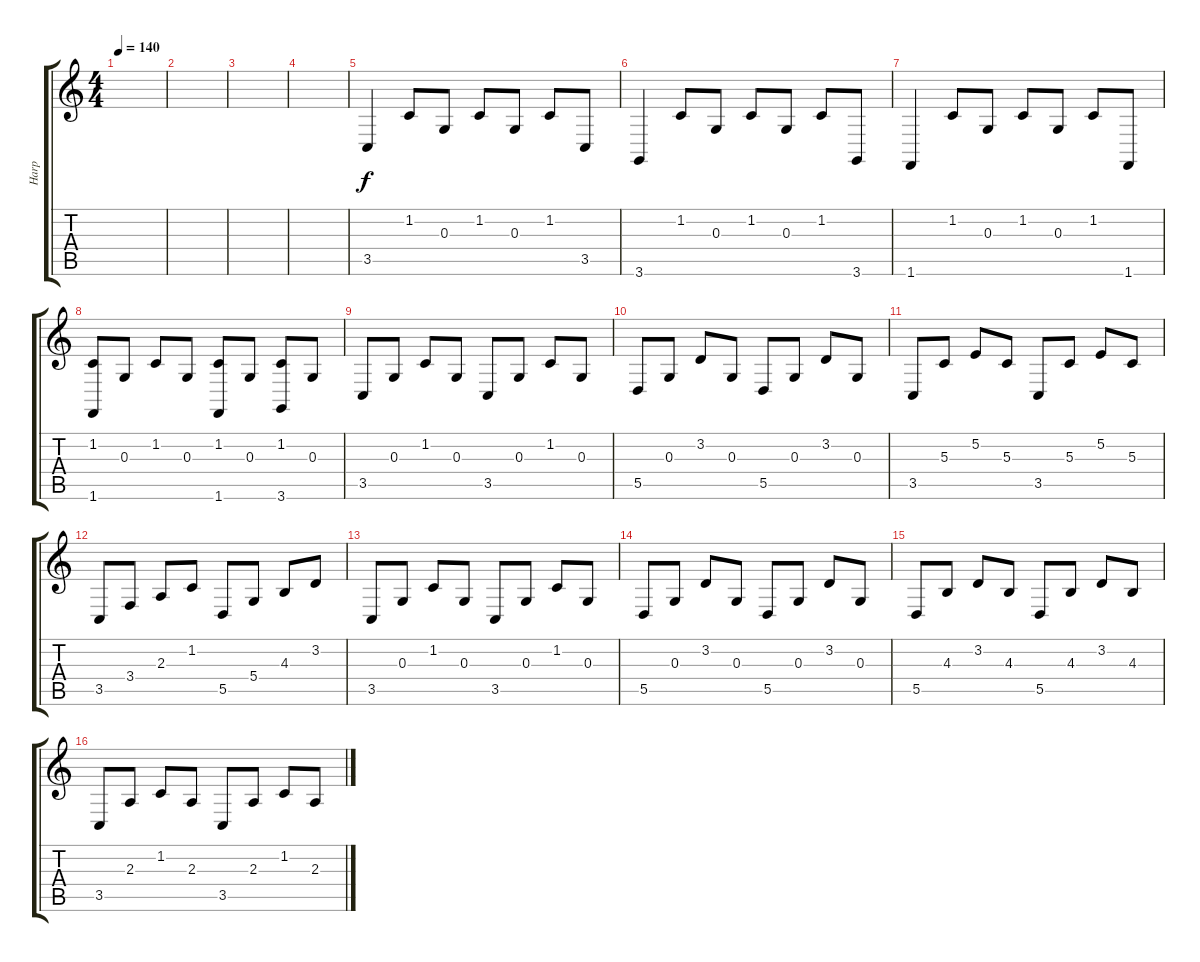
\track ("Harp" "Harp") {instrument orchestralharp}
\staff {score tabs}
\tuning (E4 B3 G3 D3 A2 E2) {hide}
\ts (4 4)
\tempo 140
\clef g2
\ks c
|
|
|
|
3.5.4 1.2.8 0.3.8 1.2.8 0.3.8 1.2.8 3.5.8 |
3.6.4 1.2.8 0.3.8 1.2.8 0.3.8 1.2.8 3.6.8 |
1.6.4 1.2.8 0.3.8 1.2.8 0.3.8 1.2.8 1.6.8 |
(1.2 1.6).8 0.3.8 1.2.8 0.3.8 (1.2 1.6).8 0.3.8 (1.2 3.6).8 0.3.8 |
3.5.8 0.3.8 1.2.8 0.3.8 3.5.8 0.3.8 1.2.8 0.3.8 |
5.5.8 0.3.8 3.2.8 0.3.8 5.5.8 0.3.8 3.2.8 0.3.8 |
3.5.8 5.3.8 5.2.8 5.3.8 3.5.8 5.3.8 5.2.8 5.3.8 |
3.5.8 3.4.8 2.3.8 1.2.8 5.5.8 5.4.8 4.3.8 3.2.8 |
3.5.8 0.3.8 1.2.8 0.3.8 3.5.8 0.3.8 1.2.8 0.3.8 |
5.5.8 0.3.8 3.2.8 0.3.8 5.5.8 0.3.8 3.2.8 0.3.8 |
5.5.8 4.3.8 3.2.8 4.3.8 5.5.8 4.3.8 3.2.8 4.3.8 |
3.5.8 2.3.8 1.2.8 2.3.8 3.5.8 2.3.8 1.2.8 2.3.8
